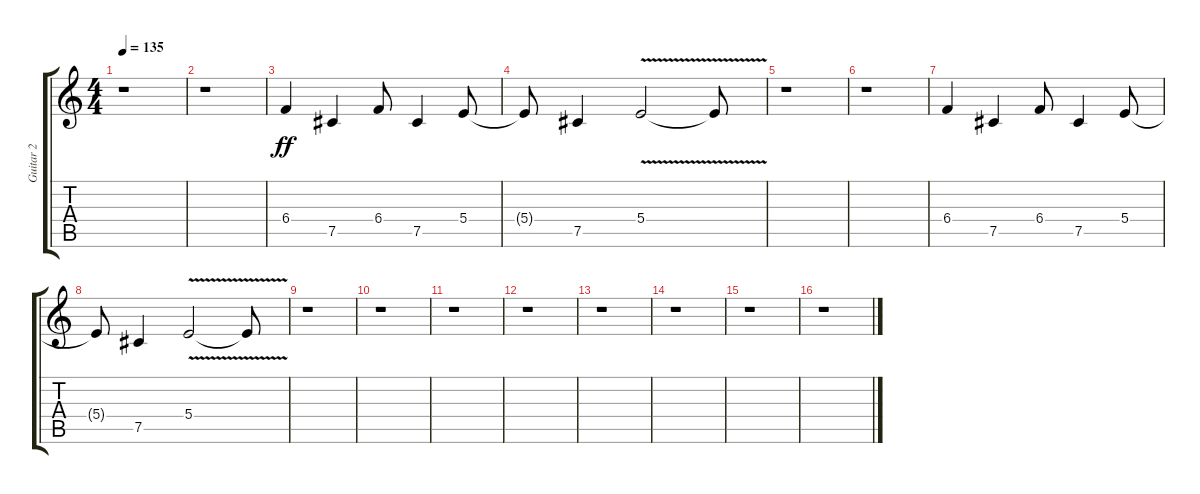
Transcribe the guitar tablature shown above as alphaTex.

\track ("Guitar 2" "Guitar 2") {instrument distortionguitar}
\staff {score tabs}
\tuning (Db4 Ab3 E3 B2 Gb2 Db2) {hide}
\ts (4 4)
\tempo 135
\clef g2
\ks c
r.1{dy ff} |
r.1 |
6.4.4 7.5.4 6.4.8 7.5.4 5.4.8 |
5.4{t}.8 7.5.4 5.4{v}.2 5.4{t}.8 |
r.1 |
r.1 |
6.4.4 7.5.4 6.4.8 7.5.4 5.4.8 |
5.4{t}.8 7.5.4 5.4{v}.2 5.4{t}.8 |
r.1 |
r.1 |
r.1 |
r.1 |
r.1 |
r.1 |
r.1 |
r.1
